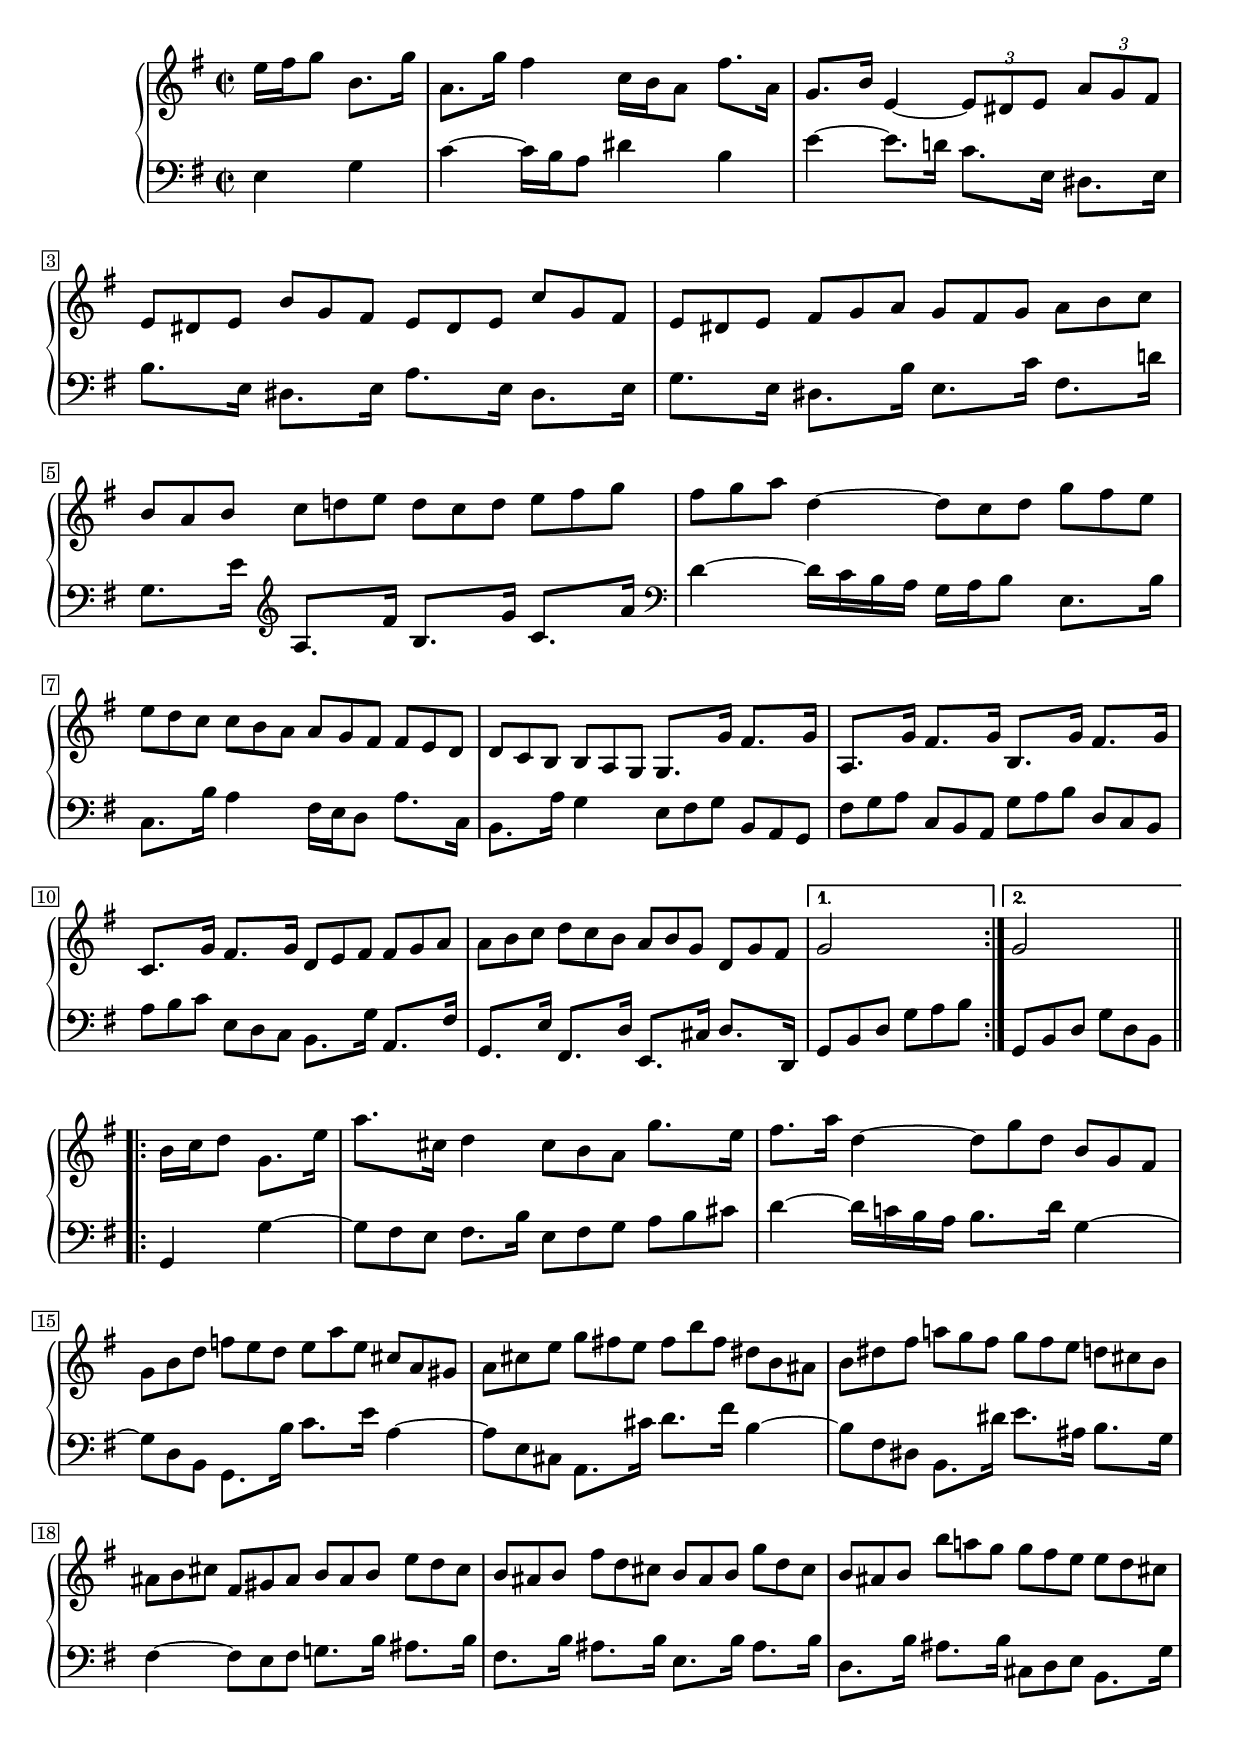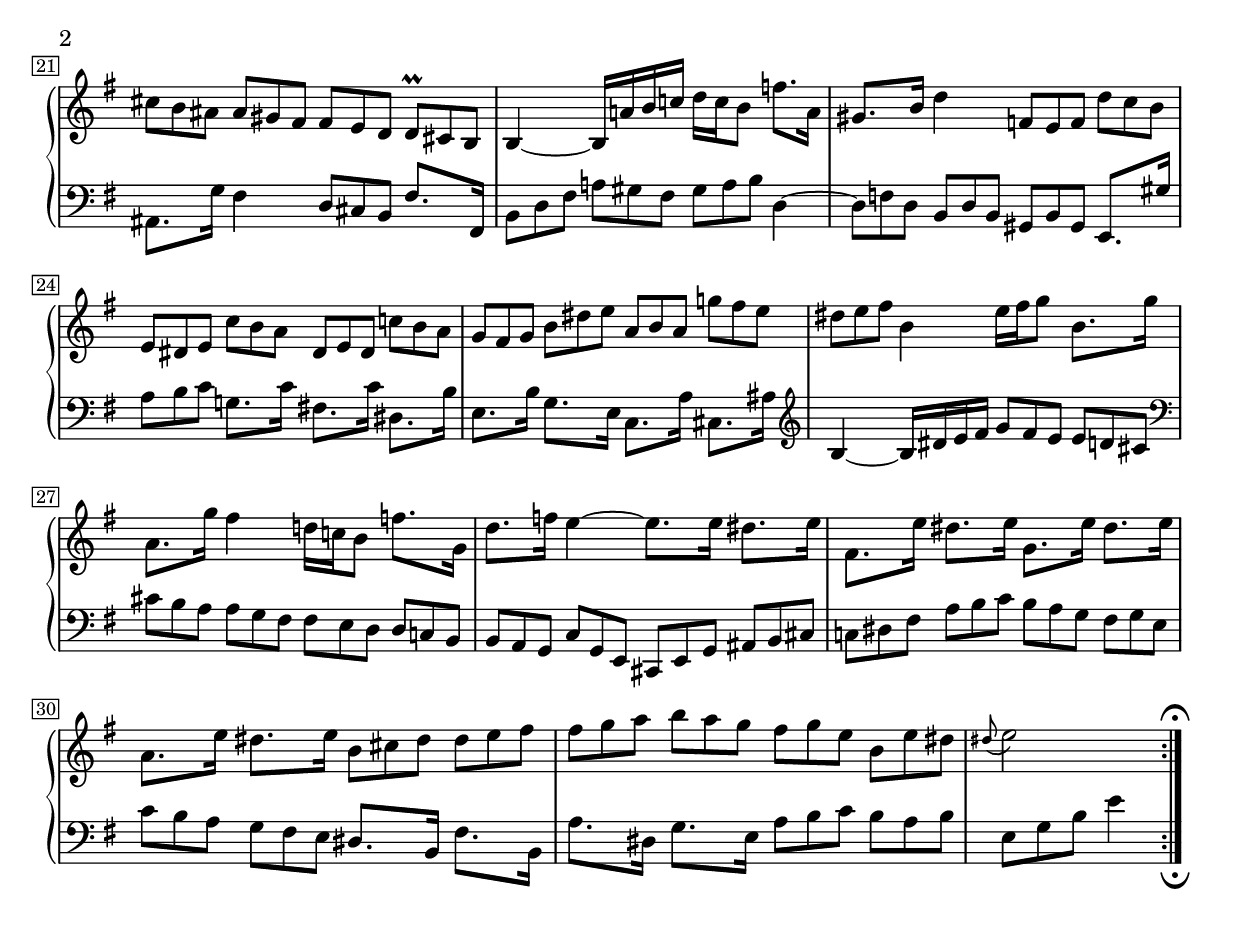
Global = {
  \key e \minor
  \time 2/2
  \include "../global.ly"
}

Sopran = \context Voice = "one" \relative c'' {
  \voiceOne
  \override MultiMeasureRest.staff-position = #-2
  \override Rest.staff-position = #0
  \stemNeutral\slurNeutral\tieNeutral
  \repeat volta 2 {
    \partial 2 { e16[ fis g8] b,8.[ g'16] }
  %1
  | a,8. g'16 fis4 c16[ b a8] fis'8.[ a,16]
  | \set tupletSpannerDuration = #(ly:make-moment 1 4)
    g8. b16 e,4~ \tuplet 3/2 { e8[ dis e] a8[ g fis] }
  | \omit TupletNumber
    \tuplet 3/2 { e 8[ dis e] b'[ g fis] e[ dis e] c'[ g fis] }
  | \tuplet 3/2 { e 8[ dis e] fis[ g a ] g[ fis g] a [ b c ] }
  %5
  | \tuplet 3/2 { b 8[ a b] c [ d! e ] d[ c d ] e [ fis g] }
  | \tuplet 3/2 { fis8[ g a] } d,4~ \tuplet 3/2 { d8[ c d] g[ fis e] }
  | \tuplet 3/2 { e 8[ d c] c [ b a ] a[ g fis] fis[ e d ] }
  | \tuplet 3/2 { d 8[ c b] b [ a g ] } g8.[ g'16] fis8.[ g16]
  | a,8.[ g'16] fis8.[ g16] b,8.[ g'16] fis8.[ g16]
  %10
  | c,8.[ g'16] fis8.[ g16] \tuplet 3/2 { d8[ e fis] fis[ g a] }
  | \tuplet 3/2 { a 8[ b c] d[ c b] a[ b g] d[ g fis] }
  | \alternative {
      { g2 }
      { g2 }
    }
  }
  \break
  \repeat volta 2 {
    \partial 2 { b16[ c d8] g,8. e'16 }
  | a8.[ cis,16] d4 \tuplet 3/2 { cis8 b a8 } g'8.[ e16]
  | fis8.[ a16] d,4~ \tuplet 3/2 { d8[ g d] b[ g fis] }
  %15
  | \tuplet 3/2 { g[ b d] f[ e d] e[ a e] cis[ a gis] }
  | \tuplet 3/2 { a8[ cis e] g[ fis e] fis[ b fis] dis[ b ais] }
  | \tuplet 3/2 { b8[ dis fis] a![ g fis] g[ fis e] d[ cis b] }
  | \tuplet 3/2 { ais8[ b cis] fis,[ gis ais] b[ ais b] e[ d cis] }
  | \tuplet 3/2 { b8[ ais b] fis'[ d cis] b[ ais b] g'[ d cis] }
  %20
  | \tuplet 3/2 { b8[ ais b] b'[ a! g] g[ fis e] e[ d cis] }
  | \tuplet 3/2 { cis8[ b ais] ais[ gis fis] fis[ e d] d\prall[ cis b] }
  | b4~ b16[ a'! b c!] d[ c b8] f'8.[ a,16]
  | gis8.[ b16] d4 \tuplet 3/2 { f,8[ e f] d'[ c b] }
  | \tuplet 3/2 { e,8[ dis e] c'[ b a] dis,[ e dis] c'![ b a] }
  %25
  | \tuplet 3/2 { g8[ fis g] b[ dis e] a,[ b a] g'![ fis e] }
  | \tuplet 3/2 { dis8[ e fis] } b,4 e16[ fis g8] b,8.[ g'16]
  | a,8.[ g'16] fis4 d16[ c b8] f'8.[ g,16]
  | d'8.[ f16] e4~ e8.[ e16] dis8.[ e16]
  | fis,8.[ e'16] dis8.[ e16] g,8.[ e'16] dis8.[ e16]
  %30
  | a,8.[ e'16] dis8.[ e 16] \tuplet 3/2 { b8[ cis dis] dis[ e fis] }
  | \tuplet 3/2 { fis8[ g a] b[ a g] fis[ g e] b[ e dis] }
  | \stemUp\slurDown \appoggiatura dis8 \stemDown e2
    \override Score.TextMark.self-alignment-X = #CENTER
    \textEndMark \markup { \musicglyph "scripts.ufermata" }
  }
  \fine
}

Bass = \context Voice = "four" \relative c {
  \voiceFour
  \override MultiMeasureRest.staff-position = #0
  \override Rest.staff-position = #0
  \stemNeutral\slurNeutral\tieNeutral
  \repeat volta 2 {
    \partial 2 { e4 g }
  %1
  | c4~ c16 b a8 dis4 b
  | e4~ e8. d!16 c8.[ e,16] dis8.[ e16]
  | b'8.[ e,16] dis8.[ e16] a8.[ e16] dis8.[ e16]
  | g8.[ e16] dis8.[ b'16] e,8.[ c'16] fis,8.[ d'!16]
  %5
  | g,8.[ e'16] \clef treble a,8.[ fis'16] b,8.[ g'16] c,8.[ a'16]
  | \clef bass d,4~ d16[ c b a] g[ a b8] e,8.[ b'16]
  | c,8.[ b'16] a4 fis16[ e d8] a'8.[ c,16]
  | \set tupletSpannerDuration = #(ly:make-moment 1 4)
    \omit TupletNumber
    b8.[ a'16] g4 \tuplet 3/2 { e8[ fis g] b,[ a g] }
  | \tuplet 3/2 { fis'8[ g a] c,[ b a] g'[ a b] d,[ c b] }
  %10
  | \tuplet 3/2 { a'8[ b c] e,[ d c] } b8.[ g'16] a,8.[ fis'16]
  | g,8.[ e'16] fis,8.[ d'16] e,8.[ cis'16] d8.[ d,16]
  | \alternative {
      { \times 2/3 { g8[ b d] } \times 2/3 { g a b } }
      { \times 2/3 { g,8[ b d] } \times 2/3 { g d b } }
    }
  }
  \repeat volta 2 {
    \partial 2 { g4 g'~ }
  | \tuplet 3/2 { g8[ fis e] } fis8.[ b16] \tuplet 3/2 { e,8[ fis g] a[ b cis] }
  | d4~ d16[ c! b a] b8.[ d16] g,4~
  %15
  | \tuplet 3/2 { g8[ d b] } g8.[ b'16] c8.[ e16] a,4~
  | \tuplet 3/2 { a8[ e cis] } a8.[ cis'16] d8.[ fis16] b,4~
  | \tuplet 3/2 { b8[ fis dis] } b8.[ dis'16] e8.[ ais,16] b8.[ g16]
  | fis4~ \tuplet 3/2 { fis8[ e fis] } g!8.[ b16] ais8.[ b16]
  | fis8.[ b16] ais8.[ b16] e,8.[ b'16] ais8.[ b16]
  %20
  | d,8.[ b'16] ais8.[ b16] \tuplet 3/2 { cis,8 d e } b8.[ g'16]
  | ais,8.[ g'16] fis4 \tuplet 3/2 { d8[ cis b] } fis'8.[ fis,16]
  | \tuplet 3/2 { b8[ d fis] a![ gis fis] gis[ a b] } d,4~
  | \tuplet 3/2 { d8[ f! d] b[ d b] gis[ b gis] } e8.[ gis'16]
  | \tuplet 3/2 { a8[ b c] } g!8.[ c16] fis,8.[ c'16] dis,8.[ b'16]
  %25
  | e,8.[ b'16] g8.[ e16] c8.[ a'16] cis,8.[ ais'16]
  | \clef treble b4~ b16[ dis e fis] \tuplet 3/2 { g8[ fis e] e[ d cis] }
  | \clef bass \tuplet 3/2 { cis8[ b a] a[ g fis] fis[ e d] d[ c! b] }
  | \tuplet 3/2 { b8[ a g] c[ g e] cis[ e g] ais[ b cis] }
  | \tuplet 3/2 { c!8[ dis fis] a[ b c] b[ a g] fis[ g e] }
  %30
  | \tuplet 3/2 { c'8[ b a] g[ fis e] } dis8.[ b16] fis'8.[ b,16]
  | a'8.[ dis,16] g8.[ e16] \tuplet 3/2 { a8[ b c] b[ a b] }
  | \tuplet 3/2 { e,8[ g b] } e4
    \tweak direction #DOWN
    \textEndMark \markup { \musicglyph "scripts.dfermata" }
  }
  \fine
}

\score {
  \new PianoStaff
  <<
    \accidentalStyle Score.piano
    \context Staff = "upper" <<
      \set Staff.midiInstrument = #"acoustic grand"
      \Global
      \clef treble
      \Sopran
    >>
    \context Staff = "lower" <<
      \set Staff.midiInstrument = #"acoustic grand"
      \Global
      \clef bass
      \Bass
    >>
  >>
  \header {
    %composer = "Johann Sebastian Bach"
    %opus = "BWV 830"
    title = \markup {
      %\override #'(font-name . "TeX Gyre Schola") {
        "Tempo di Gavotta"
      %}
    }
  }
  \layout {
    \context {
      \PianoStaff
    }
  }
  \midi {
    \tempo 4 = 60
  }
}
